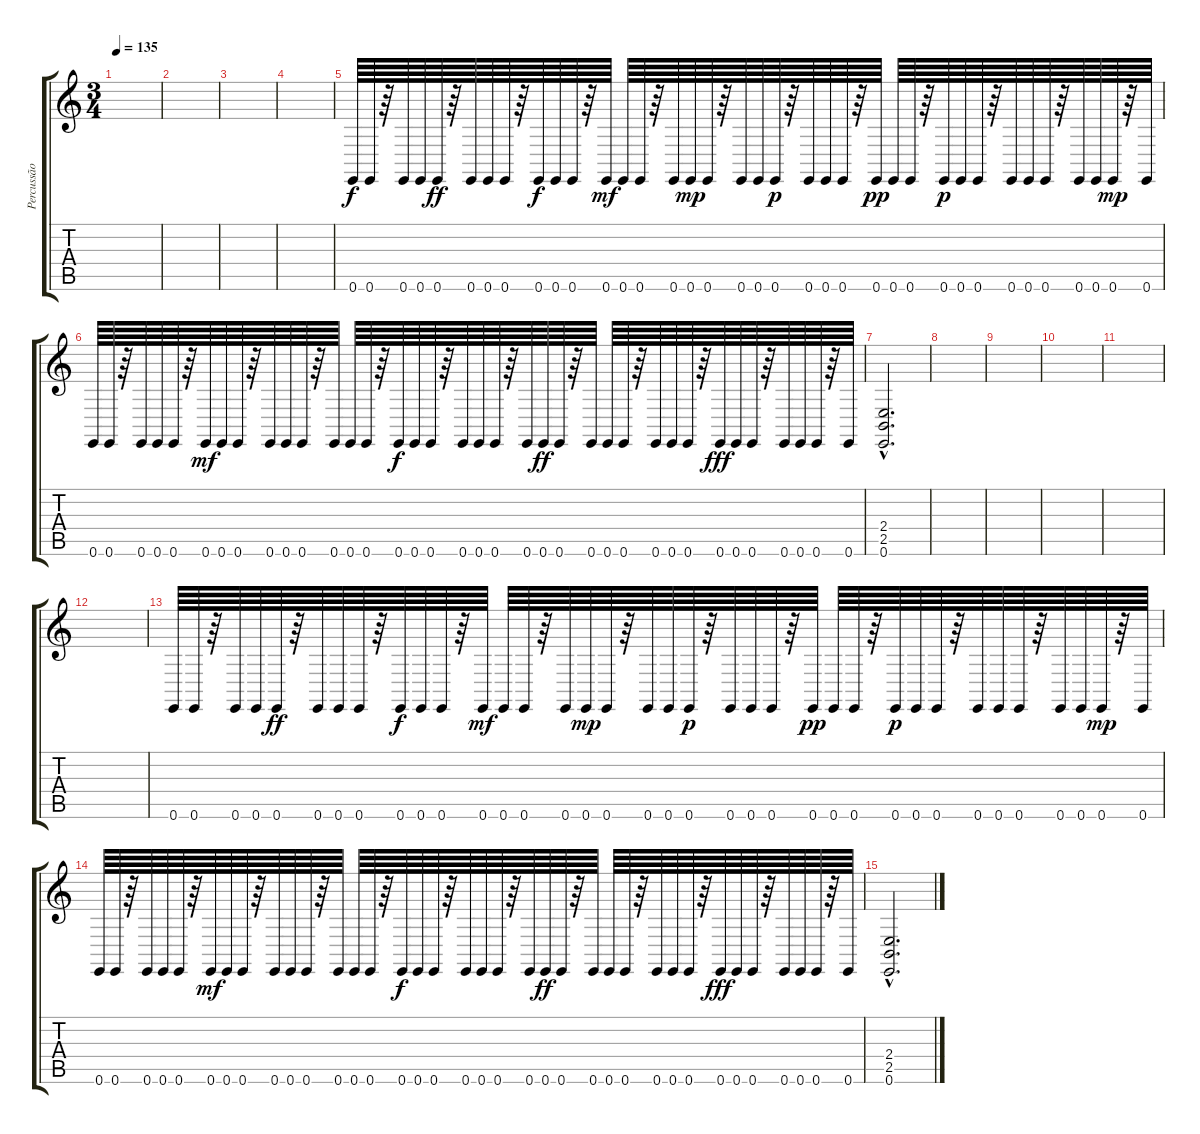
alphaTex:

\track ("Percussão" "Percussão") {instrument timpani}
\staff {score tabs}
\tuning (E4 B3 G3 D3 A2 E2) {hide}
\ts (3 4)
\tempo 135
\clef g2
\ks c
|
|
|
|
0.6.64 0.6.64 r.64 0.6.64 0.6.64 0.6.64{dy ff} r.64 0.6.64 0.6.64 0.6.64 r.64 0.6.64{dy f} 0.6.64 0.6.64 r.64 0.6.64{dy mf} 0.6.64 0.6.64 r.64 0.6.64 0.6.64{dy mp} 0.6.64 r.64 0.6.64 0.6.64 0.6.64{dy p} r.64 0.6.64 0.6.64 0.6.64 r.64 0.6.64{dy pp} 0.6.64 0.6.64 r.64 0.6.64{dy p} 0.6.64 0.6.64 r.64 0.6.64 0.6.64 0.6.64 r.64 0.6.64 0.6.64 0.6.64{dy mp} r.64 0.6.64 |
0.6.64 0.6.64 r.64 0.6.64 0.6.64 0.6.64 r.64 0.6.64{dy mf} 0.6.64 0.6.64 r.64 0.6.64 0.6.64 0.6.64 r.64 0.6.64 0.6.64 0.6.64 r.64 0.6.64{dy f} 0.6.64 0.6.64 r.64 0.6.64 0.6.64 0.6.64 r.64 0.6.64 0.6.64{dy ff} 0.6.64 r.64 0.6.64 0.6.64 0.6.64 r.64 0.6.64 0.6.64 0.6.64 r.64 0.6.64{dy fff} 0.6.64 0.6.64 r.64 0.6.64 0.6.64 0.6.64 r.64 0.6.64 |
(2.4{hac} 2.5{hac} 0.6{hac}).2{d} |
|
|
|
|
|
0.6.64 0.6.64 r.64 0.6.64 0.6.64 0.6.64{dy ff} r.64 0.6.64 0.6.64 0.6.64 r.64 0.6.64{dy f} 0.6.64 0.6.64 r.64 0.6.64{dy mf} 0.6.64 0.6.64 r.64 0.6.64 0.6.64{dy mp} 0.6.64 r.64 0.6.64 0.6.64 0.6.64{dy p} r.64 0.6.64 0.6.64 0.6.64 r.64 0.6.64{dy pp} 0.6.64 0.6.64 r.64 0.6.64{dy p} 0.6.64 0.6.64 r.64 0.6.64 0.6.64 0.6.64 r.64 0.6.64 0.6.64 0.6.64{dy mp} r.64 0.6.64 |
0.6.64 0.6.64 r.64 0.6.64 0.6.64 0.6.64 r.64 0.6.64{dy mf} 0.6.64 0.6.64 r.64 0.6.64 0.6.64 0.6.64 r.64 0.6.64 0.6.64 0.6.64 r.64 0.6.64{dy f} 0.6.64 0.6.64 r.64 0.6.64 0.6.64 0.6.64 r.64 0.6.64 0.6.64{dy ff} 0.6.64 r.64 0.6.64 0.6.64 0.6.64 r.64 0.6.64 0.6.64 0.6.64 r.64 0.6.64{dy fff} 0.6.64 0.6.64 r.64 0.6.64 0.6.64 0.6.64 r.64 0.6.64 |
(2.4{hac} 2.5{hac} 0.6{hac}).2{d}
